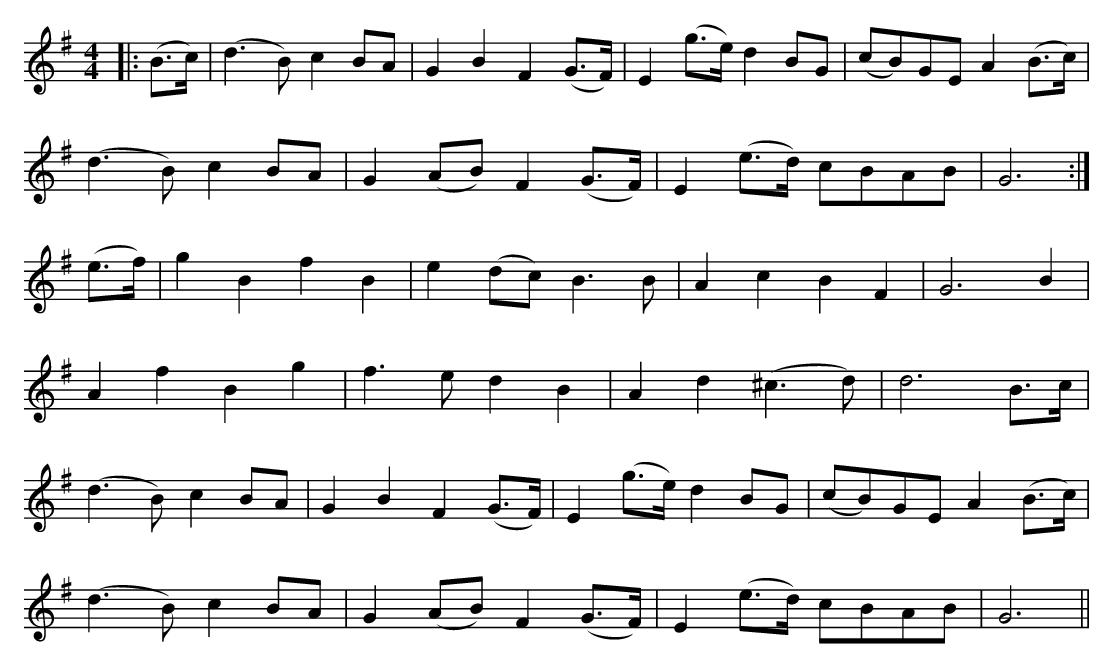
X:1
M:4/4
K:G
|:(B>c)|(d3B) c2 BA|G2 B2 F2 (G>F)|E2 (g>e) d2 BG|(cB)GE A2 (B>c)|
(d3B) c2 BA|G2 (AB) F2 (G>F)|E2 (e>d) cBAB|G6 :|
(e>f)|g2 B2 f2 B2|e2 (dc) B3 B|A2 c2 B2 F2|G6 B2|
A2 f2 B2 g2|f3 e d2 B2|A2 d2 (^c3d)|d6 B>c|
(d3B) c2 BA|G2 B2 F2 (G>F)|E2 (g>e) d2 BG|(cB)GE A2 (B>c)|
(d3B) c2 BA|G2 (AB) F2 (G>F)|E2 (e>d) cBAB|G6||
